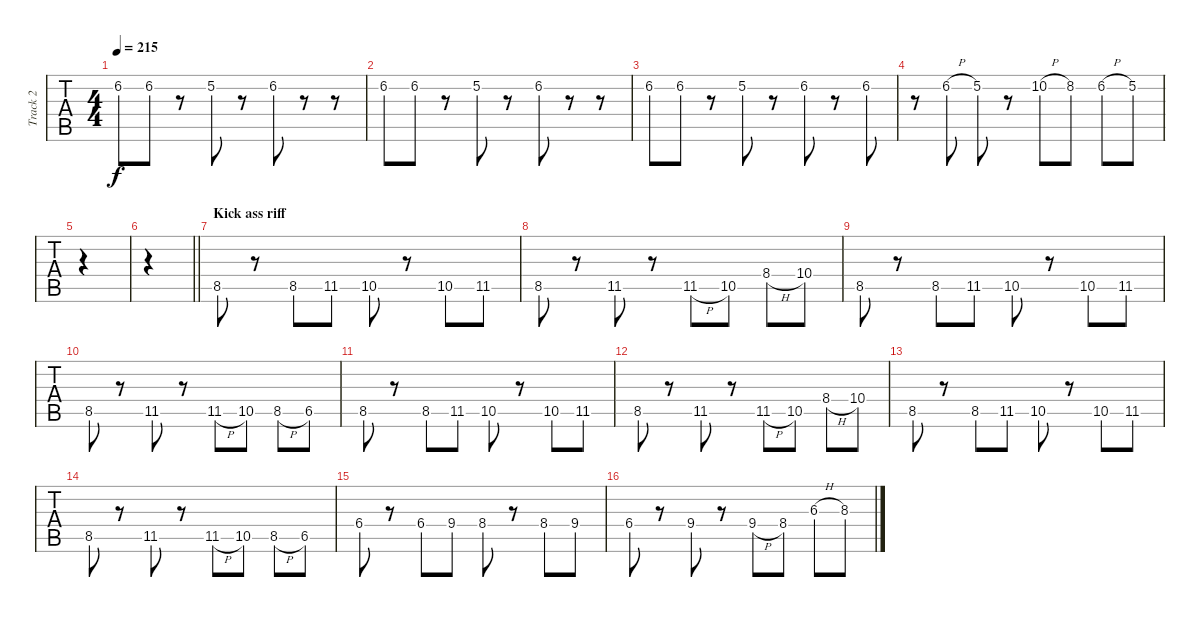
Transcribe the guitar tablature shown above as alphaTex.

\track ("Track 2" "Track 2") {instrument distortionguitar}
\staff {tabs}
\tuning (C4 G3 Eb3 Bb2 F2 Bb1) {hide}
\ts (4 4)
\tempo 215
\clef f4
\ks c
6.2.8{dy f} 6.2.8 r.8 5.2.8 r.8 6.2.8 r.8 r.8 |
6.2.8 6.2.8 r.8 5.2.8 r.8 6.2.8 r.8 r.8 |
6.2.8 6.2.8 r.8 5.2.8 r.8 6.2.8 r.8 6.2.8 |
r.8 6.2{h}.8 5.2.8 r.8 10.2{h}.8 8.2.8 6.2{h}.8 5.2.8 |
|
\barLineRight lightlight
|
\section ("" "Kick ass riff")
8.5.8 r.8 8.5.8 11.5.8 10.5.8 r.8 10.5.8 11.5.8 |
8.5.8 r.8 11.5.8 r.8 11.5{h}.8 10.5.8 8.4{h}.8 10.4.8 |
8.5.8 r.8 8.5.8 11.5.8 10.5.8 r.8 10.5.8 11.5.8 |
8.5.8 r.8 11.5.8 r.8 11.5{h}.8 10.5.8 8.5{h}.8 6.5.8 |
8.5.8 r.8 8.5.8 11.5.8 10.5.8 r.8 10.5.8 11.5.8 |
8.5.8 r.8 11.5.8 r.8 11.5{h}.8 10.5.8 8.4{h}.8 10.4.8 |
8.5.8 r.8 8.5.8 11.5.8 10.5.8 r.8 10.5.8 11.5.8 |
8.5.8 r.8 11.5.8 r.8 11.5{h}.8 10.5.8 8.5{h}.8 6.5.8 |
6.4.8 r.8 6.4.8 9.4.8 8.4.8 r.8 8.4.8 9.4.8 |
6.4.8 r.8 9.4.8 r.8 9.4{h}.8 8.4.8 6.3{h}.8 8.3.8
